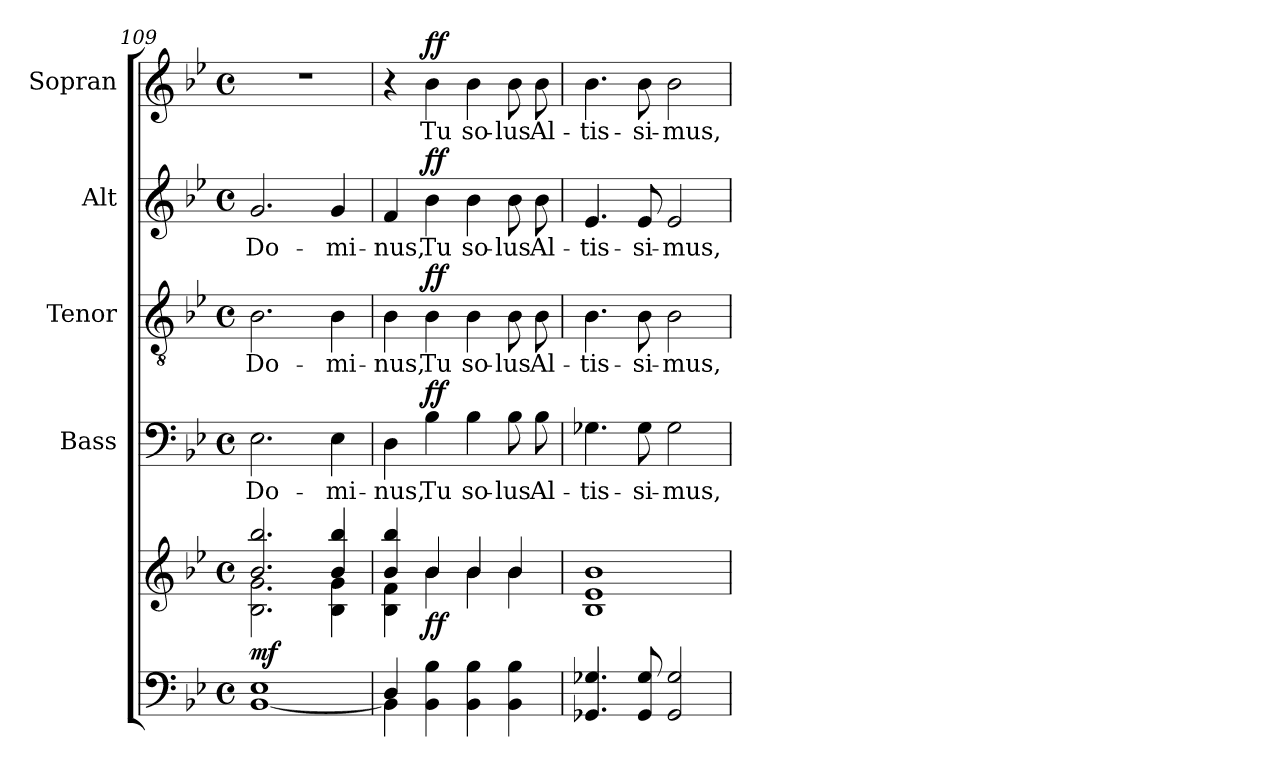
**kern	**kern	**dynam	**kern	**text	**dynam	**kern	**text	**dynam	**kern	**text	**dynam	**kern	**text	**dynam
*part5	*part5	*part5	*part4	*part4	*part4	*part3	*part3	*part3	*part2	*part2	*part2	*part1	*part1	*part1
*staff6	*staff5	*staff5/6	*staff4	*staff4	*staff4	*staff3	*staff3	*staff3	*staff2	*staff2	*staff2	*staff1	*staff1	*staff1
*	*	*	*I"Bass	*	*	*I"Tenor	*	*	*I"Alt	*	*	*I"Sopran	*	*
*	*	*	*I'B.	*	*	*I'T.	*	*	*I'A.	*	*	*I'S.	*	*
*clefF4	*clefG2	*	*clefF4	*	*	*clefGv2	*	*	*clefG2	*	*	*clefG2	*	*
*k[b-e-]	*k[b-e-]	*	*k[b-e-]	*	*	*k[b-e-]	*	*	*k[b-e-]	*	*	*k[b-e-]	*	*
*B-:	*B-:	*	*B-:	*	*	*B-:	*	*	*B-:	*	*	*B-:	*	*
*M4/4	*M4/4	*	*M4/4	*	*	*M4/4	*	*	*M4/4	*	*	*M4/4	*	*
*met(c)	*met(c)	*	*met(c)	*	*	*met(c)	*	*	*met(c)	*	*	*met(c)	*	*
=109	=109	=109	=109	=109	=109	=109	=109	=109	=109	=109	=109	=109	=109	=109
*^	*^	*	*	*	*	*	*	*	*	*	*	*	*	*
!	!	!	!	!LO:DY:b	!	!LO:LY:b	!	!	!LO:LY:b	!	!	!LO:LY:b	!	!	!	!
1E-	[<1BB-	2.b-/ 2.bb-/	2.B-\ 2.g\	mf	2.E-\	Do-	.	2.B-\	Do-	.	2.g/	Do-	.	1r	.	.
!	!	!	!	!	!	!LO:LY:b	!	!	!LO:LY:b	!	!	!LO:LY:b	!	!	!	!
.	.	4b-/ 4bb-/	4B-\ 4g\	.	4E-\	-mi-	.	4B-\	-mi-	.	4g/	-mi-	.	.	.	.
=110	=110	=110	=110	=110	=110	=110	=110	=110	=110	=110	=110	=110	=110	=110	=110	=110
!	!	!	!	!	!	!LO:LY:b	!	!	!LO:LY:b	!	!	!LO:LY:b	!	!	!	!
4D/	4BB-\]	4b-/ 4bb-/	4B-\ 4f\	.	4D\	-nus,	.	4B-\	-nus,	.	4f/	-nus,	.	4r	.	.
!	!	!	!	!LO:DY:b	!	!LO:LY:b	!LO:DY:a	!	!LO:LY:b	!LO:DY:a	!	!LO:LY:b	!LO:DY:a	!	!LO:LY:b	!LO:DY:a
2.ryy	4BB-\ 4B-\	4b-/	4b-\	ff	4B-\	Tu	ff	4B-\	Tu	ff	4b-\	Tu	ff	4b-\	Tu	ff
!	!	!	!	!	!	!LO:LY:b	!	!	!LO:LY:b	!	!	!LO:LY:b	!	!	!LO:LY:b	!
.	4BB-\ 4B-\	4b-/	4b-\	.	4B-\	so-	.	4B-\	so-	.	4b-\	so-	.	4b-\	so-	.
!	!	!	!	!	!	!LO:LY:b	!	!	!LO:LY:b	!	!	!LO:LY:b	!	!	!LO:LY:b	!
.	4BB-\ 4B-\	4b-/	4b-\	.	8B-\	-lus	.	8B-\	-lus	.	8b-\	-lus	.	8b-\	-lus	.
!	!	!	!	!	!	!LO:LY:b	!	!	!LO:LY:b	!	!	!LO:LY:b	!	!	!LO:LY:b	!
.	.	.	.	.	8B-\	Al-	.	8B-\	Al-	.	8b-\	Al-	.	8b-\	Al-	.
*v	*v	*	*	*	*	*	*	*	*	*	*	*	*	*	*	*
*	*v	*v	*	*	*	*	*	*	*	*	*	*	*	*	*
=111	=111	=111	=111	=111	=111	=111	=111	=111	=111	=111	=111	=111	=111	=111
!	!	!	!	!LO:LY:b	!	!	!LO:LY:b	!	!	!LO:LY:b	!	!	!LO:LY:b	!
4.GG-X/ 4.G-X/	1B- 1e- 1b-	.	4.G-X\	-tis-	.	4.B-\	-tis-	.	4.e-/	-tis-	.	4.b-\	-tis-	.
!	!	!	!	!LO:LY:b	!	!	!LO:LY:b	!	!	!LO:LY:b	!	!	!LO:LY:b	!
8GG-/ 8G-/	.	.	8G-\	-si-	.	8B-\	-si-	.	8e-/	-si-	.	8b-\	-si-	.
!	!	!	!	!LO:LY:b	!	!	!LO:LY:b	!	!	!LO:LY:b	!	!	!LO:LY:b	!
2GG-/ 2G-/	.	.	2G-\	-mus,	.	2B-\	-mus,	.	2e-/	-mus,	.	2b-\	-mus,	.
=	=	=	=	=	=	=	=	=	=	=	=	=	=	=
*-	*-	*-	*-	*-	*-	*-	*-	*-	*-	*-	*-	*-	*-	*-
